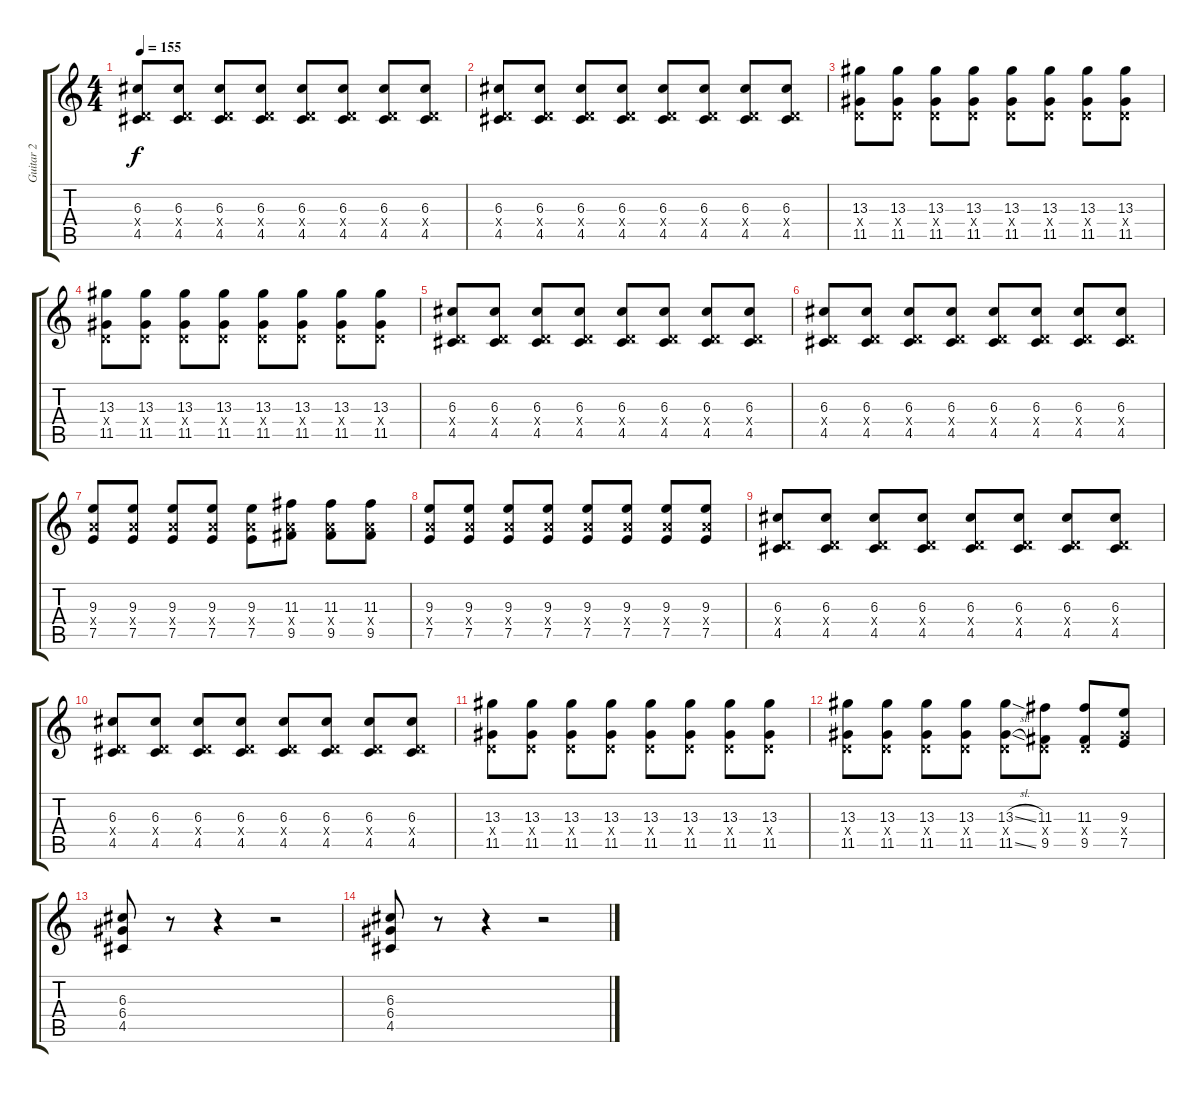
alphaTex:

\track ("Guitar 2" "Guitar 2") {instrument overdrivenguitar}
\staff {score tabs}
\tuning (E4 B3 G3 D3 A2 E2) {hide}
\ts (4 4)
\tempo 155
\clef g2
\ks c
(6.3 0.4{x} 4.5).8{dy f} (6.3 0.4{x} 4.5).8 (6.3 0.4{x} 4.5).8 (6.3 0.4{x} 4.5).8 (6.3 0.4{x} 4.5).8 (6.3 0.4{x} 4.5).8 (6.3 0.4{x} 4.5).8 (6.3 0.4{x} 4.5).8 |
(6.3 0.4{x} 4.5).8 (6.3 0.4{x} 4.5).8 (6.3 0.4{x} 4.5).8 (6.3 0.4{x} 4.5).8 (6.3 0.4{x} 4.5).8 (6.3 0.4{x} 4.5).8 (6.3 0.4{x} 4.5).8 (6.3 0.4{x} 4.5).8 |
(13.3 0.4{x} 11.5).8 (13.3 0.4{x} 11.5).8 (13.3 0.4{x} 11.5).8 (13.3 0.4{x} 11.5).8 (13.3 0.4{x} 11.5).8 (13.3 0.4{x} 11.5).8 (13.3 0.4{x} 11.5).8 (13.3 0.4{x} 11.5).8 |
(13.3 0.4{x} 11.5).8 (13.3 0.4{x} 11.5).8 (13.3 0.4{x} 11.5).8 (13.3 0.4{x} 11.5).8 (13.3 0.4{x} 11.5).8 (13.3 0.4{x} 11.5).8 (13.3 0.4{x} 11.5).8 (13.3 0.4{x} 11.5).8 |
(6.3 0.4{x} 4.5).8 (6.3 0.4{x} 4.5).8 (6.3 0.4{x} 4.5).8 (6.3 0.4{x} 4.5).8 (6.3 0.4{x} 4.5).8 (6.3 0.4{x} 4.5).8 (6.3 0.4{x} 4.5).8 (6.3 0.4{x} 4.5).8 |
(6.3 0.4{x} 4.5).8 (6.3 0.4{x} 4.5).8 (6.3 0.4{x} 4.5).8 (6.3 0.4{x} 4.5).8 (6.3 0.4{x} 4.5).8 (6.3 0.4{x} 4.5).8 (6.3 0.4{x} 4.5).8 (6.3 0.4{x} 4.5).8 |
(9.3 7.4{x} 7.5).8 (9.3 7.4{x} 7.5).8 (9.3 7.4{x} 7.5).8 (9.3 7.4{x} 7.5).8 (9.3 7.4{x} 7.5).8 (11.3 7.4{x} 9.5).8 (11.3 7.4{x} 9.5).8 (11.3 7.4{x} 9.5).8 |
(9.3 7.4{x} 7.5).8 (9.3 7.4{x} 7.5).8 (9.3 7.4{x} 7.5).8 (9.3 7.4{x} 7.5).8 (9.3 7.4{x} 7.5).8 (9.3 7.4{x} 7.5).8 (9.3 7.4{x} 7.5).8 (9.3 7.4{x} 7.5).8 |
(6.3 0.4{x} 4.5).8 (6.3 0.4{x} 4.5).8 (6.3 0.4{x} 4.5).8 (6.3 0.4{x} 4.5).8 (6.3 0.4{x} 4.5).8 (6.3 0.4{x} 4.5).8 (6.3 0.4{x} 4.5).8 (6.3 0.4{x} 4.5).8 |
(6.3 0.4{x} 4.5).8 (6.3 0.4{x} 4.5).8 (6.3 0.4{x} 4.5).8 (6.3 0.4{x} 4.5).8 (6.3 0.4{x} 4.5).8 (6.3 0.4{x} 4.5).8 (6.3 0.4{x} 4.5).8 (6.3 0.4{x} 4.5).8 |
(13.3 0.4{x} 11.5).8 (13.3 0.4{x} 11.5).8 (13.3 0.4{x} 11.5).8 (13.3 0.4{x} 11.5).8 (13.3 0.4{x} 11.5).8 (13.3 0.4{x} 11.5).8 (13.3 0.4{x} 11.5).8 (13.3 0.4{x} 11.5).8 |
(13.3 0.4{x} 11.5).8 (13.3 0.4{x} 11.5).8 (13.3 0.4{x} 11.5).8 (13.3 0.4{x} 11.5).8 (13.3{sl} 0.4{x} 11.5{sl}).8 (11.3 0.4{x} 9.5).8 (11.3 0.4{x} 9.5).8 (9.3 6.4{x} 7.5).8 |
(6.3 6.4 4.5).8 r.8 r.4 r.2 |
(6.3 6.4 4.5).8 r.8 r.4 r.2
